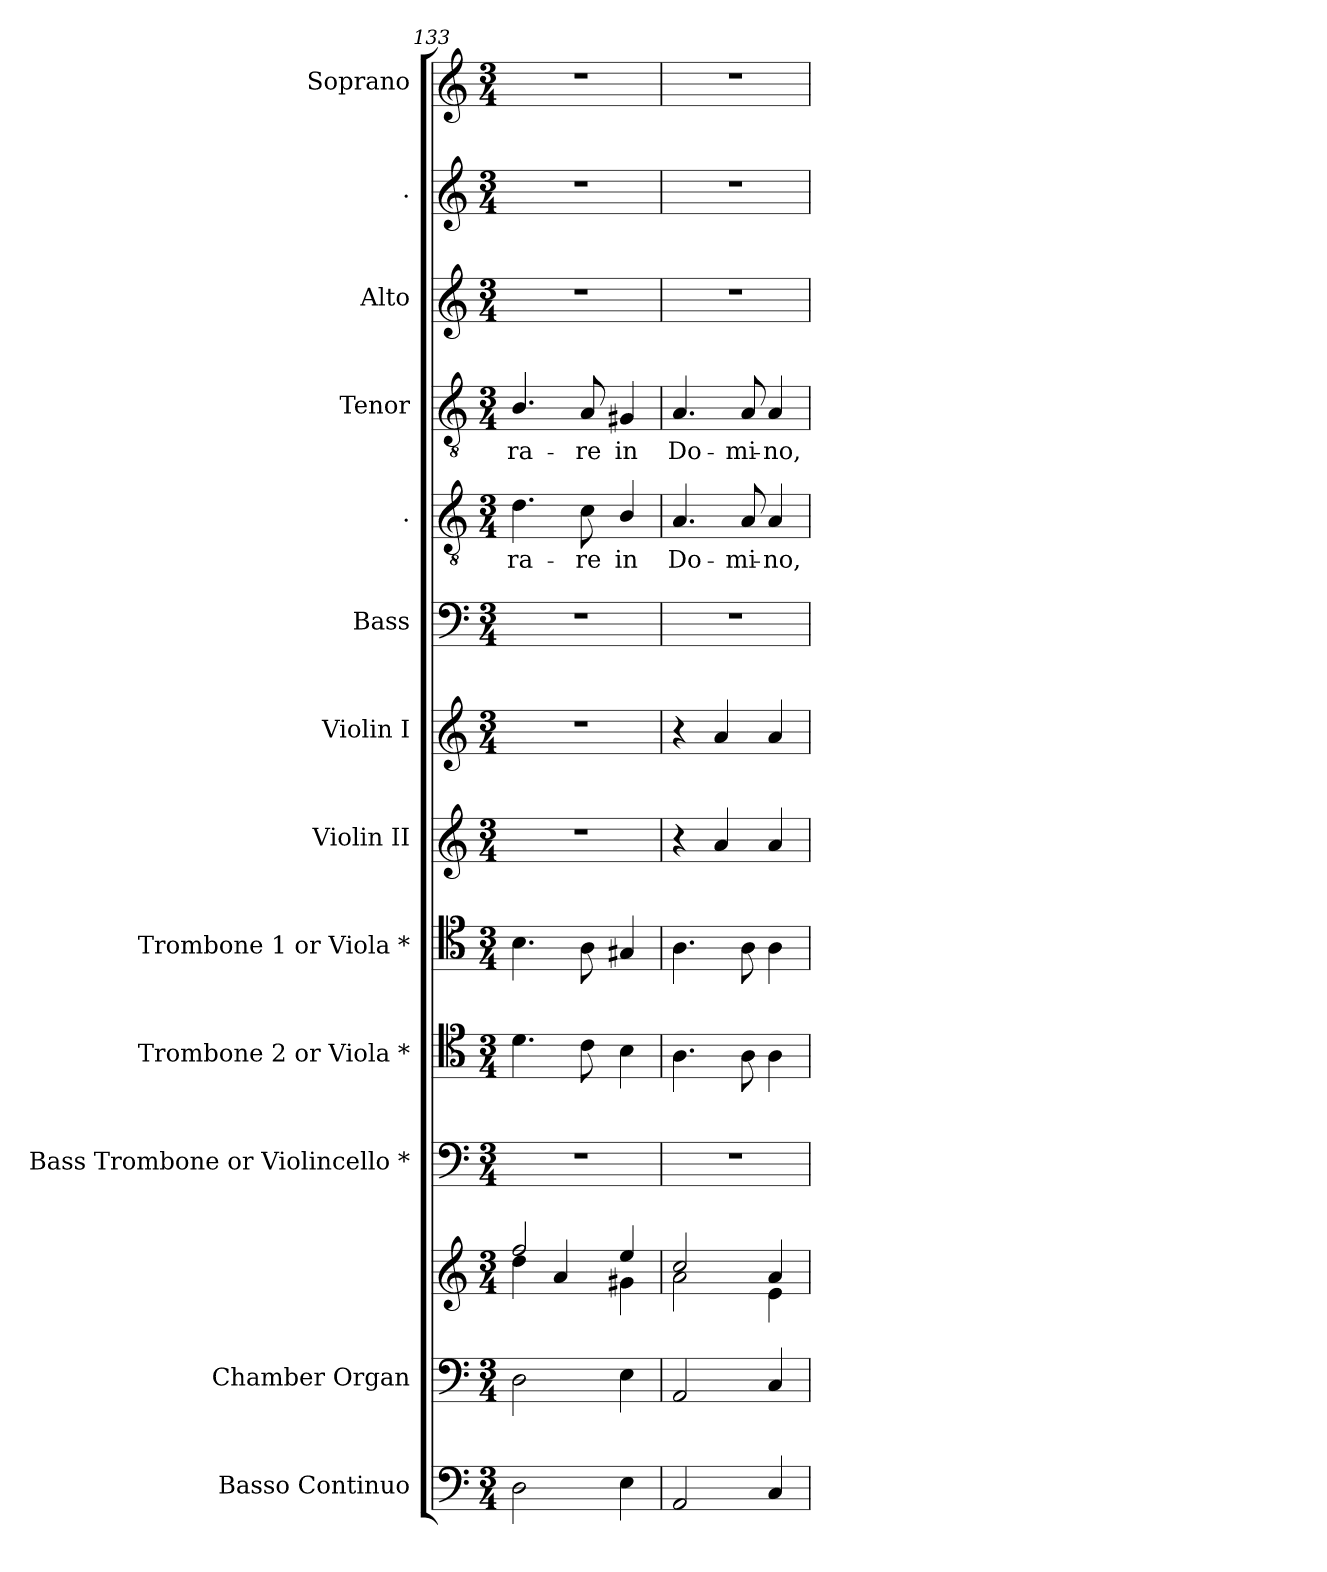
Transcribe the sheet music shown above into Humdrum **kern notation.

**kern	**kern	**kern	**kern	**kern	**kern	**kern	**kern	**kern	**kern	**text	**kern	**text	**kern	**kern	**kern
*part13	*part12	*part12	*part11	*part10	*part9	*part8	*part7	*part6	*part5	*part5	*part4	*part4	*part3	*part2	*part1
*staff14	*staff13	*staff12	*staff11	*staff10	*staff9	*staff8	*staff7	*staff6	*staff5	*staff5	*staff4	*staff4	*staff3	*staff2	*staff1
*I"Basso  Continuo	*I"Chamber  Organ	*	*I"Bass Trombone or Violincello *	*I"Trombone 2 or Viola *	*I"Trombone 1 or Viola *	*I"Violin II	*I"Violin I	*I"Bass	*I".	*	*I"Tenor	*	*I"Alto	*I".	*I"Soprano
*I'B Cont	*I'Org.	*	*I'B. Tbn.	*I'Tbn 2	*I'Tbn 1	*I'Vln. II	*I'Vln. I	*I'B.	*	*	*I'T,	*	*I'A.	*	*I'S.
*clefF4	*clefF4	*clefG2	*clefF4	*clefC4	*clefC4	*clefG2	*clefG2	*clefF4	*clefGv2	*	*clefGv2	*	*clefG2	*clefG2	*clefG2
*ITrd7c12	*	*	*	*	*	*	*	*	*ITrd7c12	*	*ITrd7c12	*	*	*	*
*k[]	*k[]	*k[]	*k[]	*k[]	*k[]	*k[]	*k[]	*k[]	*k[]	*	*k[]	*	*k[]	*k[]	*k[]
*C:	*C:	*C:	*C:	*C:	*C:	*C:	*C:	*C:	*C:	*	*C:	*	*C:	*C:	*C:
*M3/4	*M3/4	*M3/4	*M3/4	*M3/4	*M3/4	*M3/4	*M3/4	*M3/4	*M3/4	*	*M3/4	*	*M3/4	*M3/4	*M3/4
=133	=133	=133	=133	=133	=133	=133	=133	=133	=133	=133	=133	=133	=133	=133	=133
*	*	*^	*	*	*	*	*	*	*	*	*	*	*	*	*
!	!	!	!	!LO:N:vis=1	!	!	!LO:N:vis=1	!LO:N:vis=1	!LO:N:vis=1	!	!	!	!	!	!	!
!	!	!	!	!	!	!	!	!	!	!	!LO:LY:b:color=#000000	!	!	!	!	!
!	!	!	!	!	!	!	!	!	!	!	!	!	!LO:LY:b:color=#000000	!LO:N:vis=1	!LO:N:vis=1	!LO:N:vis=1
2DDi\	2Di\	2ffi/	4ddi\	2.r	4.di\	4.Bi\	2.r	2.r	2.r	4.Di\	-ra-	4.BBi/	-ra-	2.r	2.r	2.r
.	.	.	4ai/	.	.	.	.	.	.	.	.	.	.	.	.	.
!	!	!	!	!	!	!	!	!	!	!	!LO:LY:b:color=#000000	!	!	!	!	!
!	!	!	!	!	!	!	!	!	!	!	!	!	!LO:LY:b:color=#000000	!	!	!
.	.	.	.	.	8ci\	8Ai\	.	.	.	8Ci\	-re	8AAi/	-re	.	.	.
!	!	!	!	!	!	!	!	!	!	!	!LO:LY:b:color=#000000	!	!	!	!	!
!	!	!	!	!	!	!	!	!	!	!	!	!	!LO:LY:b:color=#000000	!	!	!
4EEi\	4Ei\	4eei/	4g#Xi\	.	4Bi\	4G#Xi/	.	.	.	4BBi/	in	4GG#Xi/	in	.	.	.
!!LO:PB:g=z
=134	=134	=134	=134	=134	=134	=134	=134	=134	=134	=134	=134	=134	=134	=134	=134	=134
!	!	!	!	!LO:N:vis=1	!	!	!	!	!LO:N:vis=1	!	!	!	!	!	!	!
!	!	!	!	!	!	!	!	!	!	!	!LO:LY:b:color=#000000	!	!	!	!	!
!	!	!	!	!	!	!	!	!	!	!	!	!	!LO:LY:b:color=#000000	!LO:N:vis=1	!LO:N:vis=1	!LO:N:vis=1
2AAAi/	2AAi/	2cci/	2ai\	2.r	4.Ai\	4.Ai\	4r	4r	2.r	4.AAi/	Do-	4.AAi/	Do-	2.r	2.r	2.r
.	.	.	.	.	.	.	4ai/	4ai/	.	.	.	.	.	.	.	.
!	!	!	!	!	!	!	!	!	!	!	!LO:LY:b:color=#000000	!	!	!	!	!
!	!	!	!	!	!	!	!	!	!	!	!	!	!LO:LY:b:color=#000000	!	!	!
.	.	.	.	.	8Ai\	8Ai\	.	.	.	8AAi/	-mi-	8AAi/	-mi-	.	.	.
!	!	!	!	!	!	!	!	!	!	!	!LO:LY:b:color=#000000	!	!	!	!	!
!	!	!	!	!	!	!	!	!	!	!	!	!	!LO:LY:b:color=#000000	!	!	!
4CCi/	4Ci/	4ai/	4ei\	.	4Ai\	4Ai\	4ai/	4ai/	.	4AAi/	-no,	4AAi/	-no,	.	.	.
*	*	*v	*v	*	*	*	*	*	*	*	*	*	*	*	*	*
=	=	=	=	=	=	=	=	=	=	=	=	=	=	=	=
*-	*-	*-	*-	*-	*-	*-	*-	*-	*-	*-	*-	*-	*-	*-	*-
